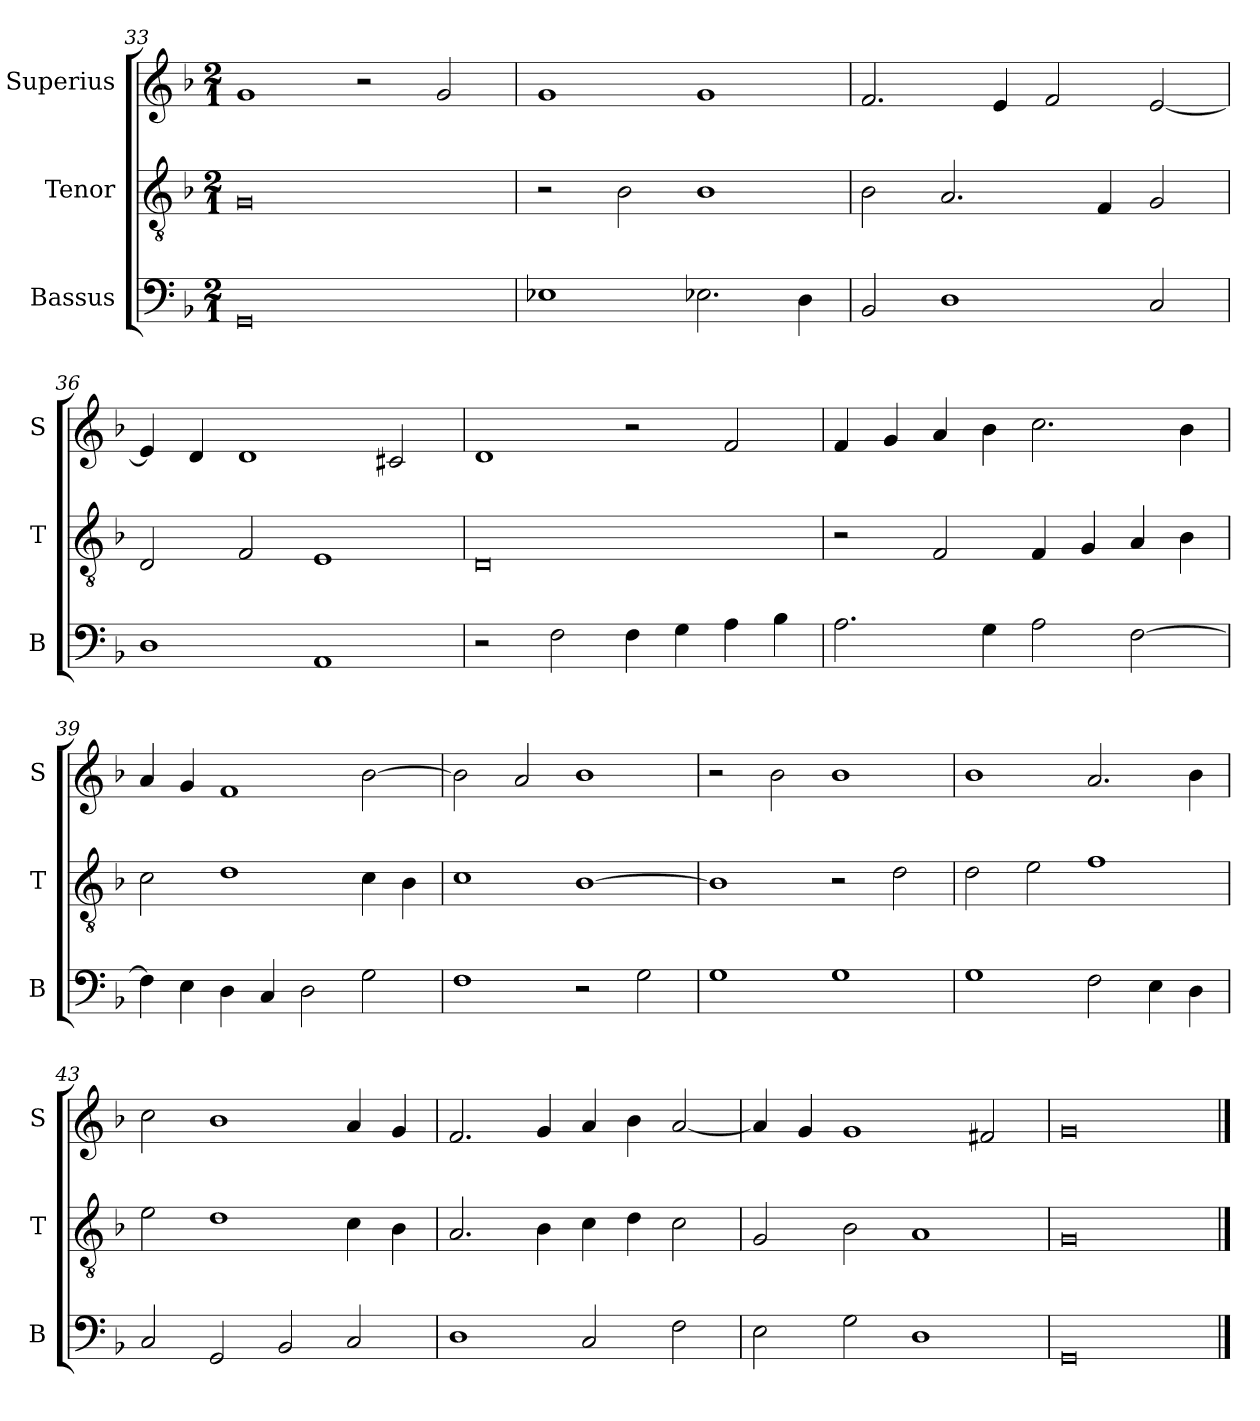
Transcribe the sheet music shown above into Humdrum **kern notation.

**kern	**kern	**kern
*part3	*part2	*part1
*staff3	*staff2	*staff1
*I"Bassus	*I"Tenor	*I"Superius
*I'B	*I'T	*I'S
*clefF4	*clefGv2	*clefG2
*k[b-]	*k[b-]	*k[b-]
*M2/1	*M2/1	*M2/1
=33	=33	=33
0GG	0G	1g
.	.	2r
.	.	2g/
=34	=34	=34
1E-X	2r	1g
.	2B-\	.
2.E-X\	1B-	1g
4D\	.	.
=35	=35	=35
2BB-/	2B-\	2.f/
1D	2.A/	.
.	.	4e/
.	.	2f/
.	4F/	.
2C/	2G/	[2e/
=36	=36	=36
1D	2D/	4e/]
.	.	4d/
.	2F/	1d
1AA	1E	.
.	.	2c#X/
=37	=37	=37
2r	0D	1d
2F\	.	.
4F\	.	2r
4G\	.	.
4A\	.	2f/
4B-\	.	.
=38	=38	=38
2.A\	2r	4f/
.	.	4g/
.	2F/	4a/
4G\	.	4b-\
2A\	4F/	2.cc\
.	4G/	.
[2F\	4A/	.
.	4B-\	4b-\
=39	=39	=39
4F\]	2c\	4a/
4E\	.	4g/
4D\	1d	1f
4C/	.	.
2D\	.	.
2G\	4c\	[2b-\
.	4B-\	.
=40	=40	=40
1F	1c	2b-\]
.	.	2a/
2r	[1B-	1b-
2G\	.	.
=41	=41	=41
1G	1B-]	2r
.	.	2b-\
1G	2r	1b-
.	2d\	.
=42	=42	=42
1G	2d\	1b-
.	2e\	.
2F\	1f	2.a/
4E\	.	.
4D\	.	4b-\
=43	=43	=43
2C/	2e\	2cc\
2GG/	1d	1b-
2BB-/	.	.
2C/	4c\	4a/
.	4B-\	4g/
=44	=44	=44
1D	2.A/	2.f/
.	4B-\	4g/
2C/	4c\	4a/
.	4d\	4b-\
2F\	2c\	[2a/
=45	=45	=45
2E\	2G/	4a/]
.	.	4g/
2G\	2B-\	1g
1D	1A	.
.	.	2f#X/
=46	=46	=46
0GG	0G	0g
==	==	==
*-	*-	*-
